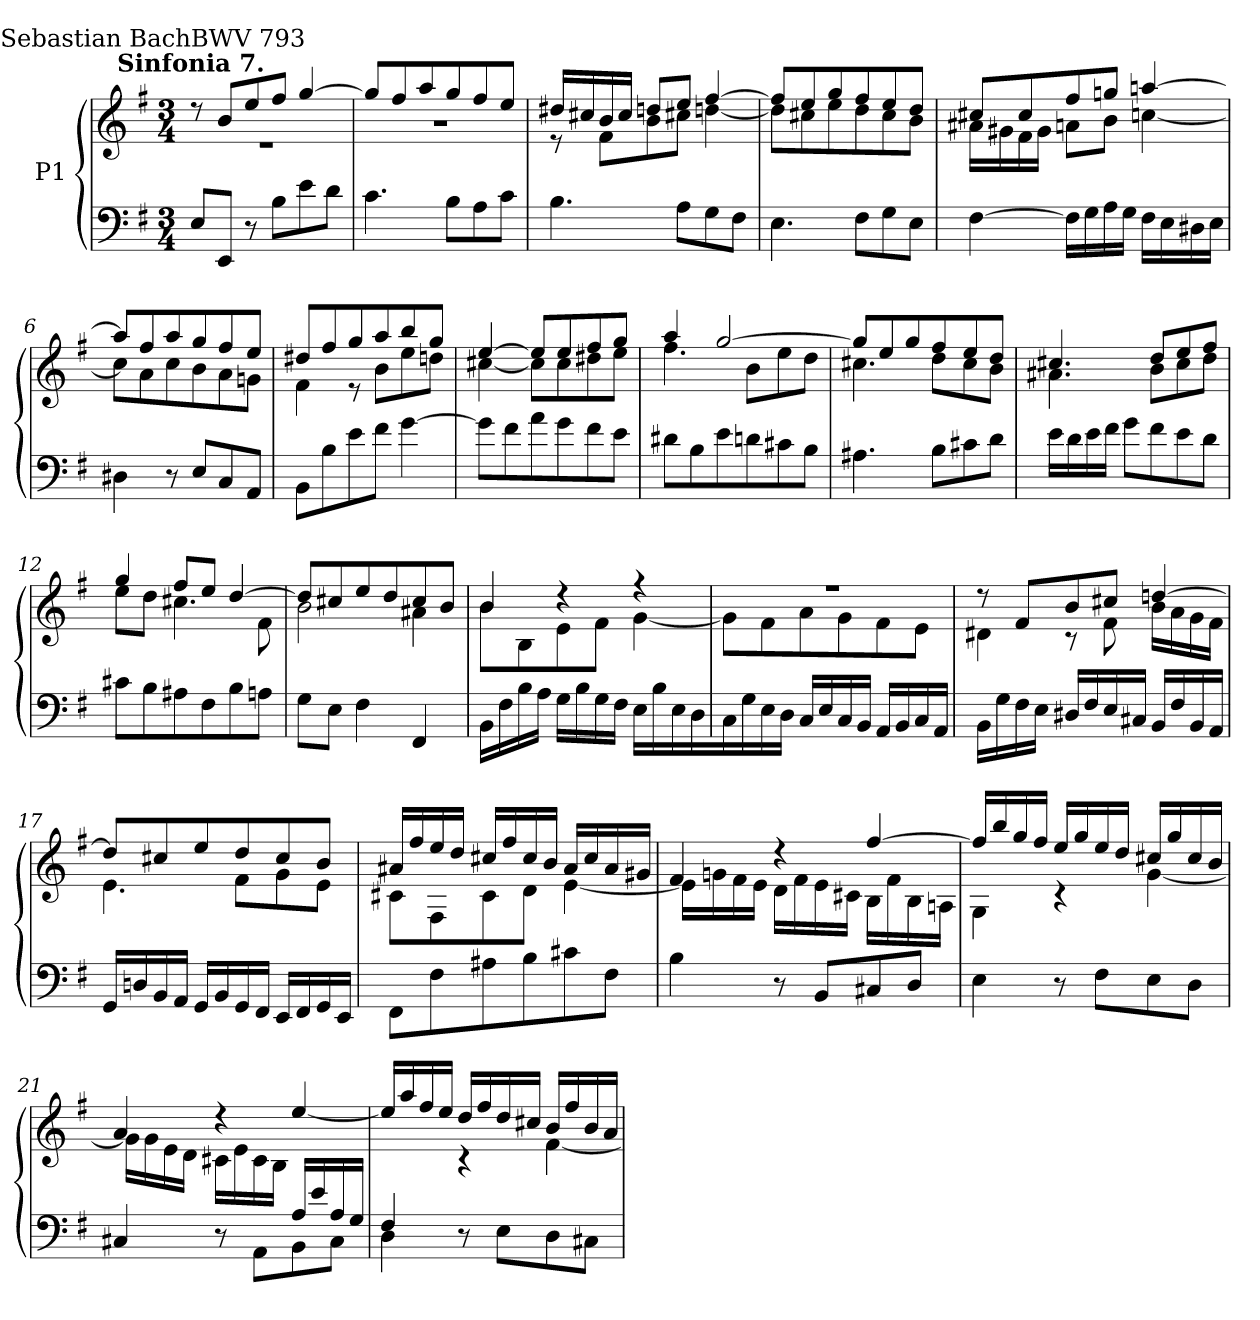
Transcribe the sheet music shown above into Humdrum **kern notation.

**kern	**kern
*part1	*part1
*staff2	*staff1
*I"P1	*
!!LO:PB:g=z
*clefF4	*clefG2
*k[f#]	*k[f#]
*G:	*G:
*M3/4	*M3/4
*MM90	*MM90
=1	=1
*	*^
!	!LO:TX:a:B:cj:t=Sinfonia 7.	!
!	!LO:TX:a:rj:t=Johann Sebastian Bach	!
!	!LO:TX:t=BWV 793	!
!	!	!LO:N:vis=1
8Ei/L	8r	2.r
8EEi/J	8bi/L	.
8r	8eei/	.
8Bi\L	8ff#i/J	.
8ei\	[4ggi/	.
8di\J	.	.
=2	=2	=2
!	!	!LO:N:vis=1
4.ci\	8ggi/L]	2.r
.	8ff#i/	.
.	8aai/	.
8Bi\L	8ggi/	.
8Ai\	8ff#i/	.
8ci\J	8eei/J	.
=3	=3	=3
4.Bi\	16dd#Xi/LL	8r
.	16cc#Xi/	.
.	16bi/	8f#i\L
.	16cc#i/JJ	.
.	8ddni/L	8bi\
8Ai\L	8eei/J	8cc#Xi\J
8Gi\	[4ff#i/	[4ddni\
8F#i\J	.	.
=4	=4	=4
4.Ei\	8ff#i/L]	8ddi\L]
.	8eei/	8cc#Xi\
.	8ggi/	8eei\
8F#i\L	8ff#i/	8ddi\
8Gi\	8eei/	8cc#i\
8Ei\J	8ddi/J	8bi\J
!!LO:LB:g=z	!!
=5	=5	=5
[4F#i\	8cc#Xi/L	16a#Xi\LL
.	.	16g#Xi\
.	8cc#i/	16f#i\
.	.	16g#i\JJ
16F#i\LL]	8ff#i/	8ani\L
16Gi\	.	.
16Ai\	8ggni/J	8bi\J
16Gi\JJ	.	.
16F#i\LL	[4aani/	[4ccni\
16Ei\	.	.
16D#Xi\	.	.
16Ei\JJ	.	.
=6	=6	=6
4D#Xi\	8aai/L]	8cci\L]
.	8ff#i/	8ai\
8r	8aai/	8cci\
8Ei/L	8ggi/	8bi\
8Ci/	8ff#i/	8ai\
8AAi/J	8eei/J	8gni\J
=7	=7	=7
8BBi\L	8dd#Xi/L	4f#i\
8Bi\	8ff#i/	.
8ei\	8ggi/	8r
8f#i\J	8aai/	8bi\L
[4gi\	8bbi/	8eei\
.	8ggi/J	8ddni\J
!!LO:LB:g=z	!!
=8	=8	=8
8gi\L]	[4eei/	[4cc#Xi\
8f#i\	.	.
8ai\	8eei/L]	8cc#i\L]
8gi\	8eei/	8cc#i\
8f#i\	8ff#i/	8dd#Xi\
8ei\J	8ggi/J	8eei\J
=9	=9	=9
8d#Xi\L	4aai/	4.ff#i\
8Bi\	.	.
8ei\	[2ggi/	.
8dni\	.	8bi\L
8c#Xi\	.	8eei\
8Bi\J	.	8ddi\J
=10	=10	=10
4.A#Xi\	8ggi/L]	4.cc#Xi\
.	8eei/	.
.	8ggi/	.
8Bi\L	8ff#i/	8ddi\L
8c#Xi\	8eei/	8cc#i\
8di\J	8ddi/J	8bi\J
=11	=11	=11
16ei\LL	4.cc#Xi/	4.a#Xi\
16di\	.	.
16ei\	.	.
16f#i\JJ	.	.
8gi\L	.	.
8f#i\	8ddi/L	8bi\L
8ei\	8eei/	8cc#i\
8di\J	8ff#i/J	8ddi\J
!!LO:LB:g=z	!!
=12	=12	=12
8c#Xi\L	4ggi/	8eei\L
8Bi\	.	8ddi\J
8A#Xi\	8ff#i/L	4.cc#Xi\
8F#i\	8eei/J	.
8Bi\	[4ddi/	.
8Ani\J	.	8f#i\
=13	=13	=13
8Gi\L	8ddi/L]	2bi\
8Ei\J	8cc#Xi/	.
4F#i\	8eei/	.
.	8ddi/	.
4FF#i/	8cc#i/	4a#Xi\
.	8bi/J	.
=14	=14	=14
16BBi\LL	4bi/	8bi\L
16F#i\	.	.
16Bi\	.	8Bi\
16Ai\JJ	.	.
16Gi\LL	4r	8ei\
16Bi\	.	.
16Gi\	.	8f#i\J
16F#i\JJ	.	.
16Ei\LL	4r	[4gi\
16Bi\	.	.
16Ei\	.	.
16Di\J	.	.
!!LO:PB:g=z	!!
=15	=15	=15
*^	*	*
!	!LO:N:vis=1	!LO:N:vis=1	!
16Ci\L	2.ryy	2.r	8gi\L]
16Gi\	.	.	.
16Ei\	.	.	8f#i\
16Di\JJ	.	.	.
16Ci/LL	.	.	8ai\
16Ei/	.	.	.
16Ci/	.	.	8gi\
16BBi/JJ	.	.	.
16AAi/LL	.	.	8f#i\
16BBi/	.	.	.
16Ci/	.	.	8ei\J
16AAi/JJ	.	.	.
=16	=16	=16	=16
!	!LO:N:vis=1	!	!
16BBi\LL	2.ryy	8r	4d#Xi\
16Gi\	.	.	.
16F#i\	.	8f#i/L	.
16Ei\JJ	.	.	.
16D#Xi/LL	.	8bi/	8r
16F#i/	.	.	.
16Ei/	.	8cc#Xi/J	8f#i\
16C#Xi/JJ	.	.	.
16BBi/LL	.	[4ddni/	16bi\LL
16F#i/	.	.	16ai\
16BBi/	.	.	16gi\
16AAi/JJ	.	.	16f#i\JJ
*v	*v	*	*
!!LO:LB:g=z	!!
=17	=17	=17
16GGi/LL	8ddi/L]	4.ei\
16Dni/	.	.
16BBi/	8cc#Xi/	.
16AAi/JJ	.	.
16GGi/LL	8eei/	.
16BBi/	.	.
16GGi/	8ddi/	8f#i\L
16FF#i/JJ	.	.
16EEi/LL	8cc#i/	8gi\
16FF#i/	.	.
16GGi/	8bi/J	8ei\J
16EEi/JJ	.	.
=18	=18	=18
8FF#i\L	16a#Xi/LL	8c#Xi\L
.	16ff#i/	.
8F#i\	16eei/	8F#i\
.	16ddi/JJ	.
8A#Xi\	16cc#Xi/LL	8c#i\
.	16ff#i/	.
8Bi\	16cc#i/	8di\J
.	16bi/JJ	.
8c#Xi\	16a#i/LL	[4ei\
.	16cc#i/	.
8F#i\J	16a#i/	.
.	16g#Xi/JJ	.
=19	=19	=19
4Bi\	4f#i/	16ei\LL]
.	.	16gni\
.	.	16f#i\
.	.	16ei\JJ
8r	4r	16di\LL
.	.	16f#i\
8BBi/L	.	16ei\
.	.	16c#Xi\JJ
8C#Xi/	[4ff#i/	16Bi\LL
.	.	16f#i\
8Di/J	.	16Bi\
.	.	16Ani\JJ
!!LO:LB:g=z	!!
=20	=20	=20
4Ei\	16ff#i/LL]	4Gi\
.	16bbi/	.
.	16ggi/	.
.	16ff#i/JJ	.
8r	16eei/LL	4r
.	16ggi/	.
8F#i\L	16eei/	.
.	16ddi/JJ	.
8Ei\	16cc#Xi/LL	[4gi\
.	16ggi/	.
8Di\J	16cc#i/	.
.	16bi/JJ	.
=21	=21	=21
*^	*	*
2ryy	4C#Xi/	4ai/	16gi\LL]
.	.	.	16gi\
.	.	.	16ei\
.	.	.	16di\JJ
.	8r	4r	16c#Xi\LL
.	.	.	16ei\
.	8AAi\L	.	16c#i\
.	.	.	16Bi\JJ
16Ai/LL	8BBi\	[4eei/	4ryy
16ei/	.	.	.
16Ai/	8C#i\J	.	.
16Gi/JJ	.	.	.
=22	=22	=22	=22
4F#i/	4Di\	16eei/LL]	4ryy
.	.	16aai/	.
.	.	16ff#i/	.
.	.	16eei/JJ	.
2ryy	8r	16ddi/LL	4r
.	.	16ff#i/	.
.	8Ei\L	16ddi/	.
.	.	16cc#Xi/JJ	.
.	8Di\	16bi/LL	[4f#i\
.	.	16ff#i/	.
.	8C#Xi\J	16bi/	.
.	.	16ai/JJ	.
*v	*v	*	*
*	*v	*v
=	=
*-	*-
